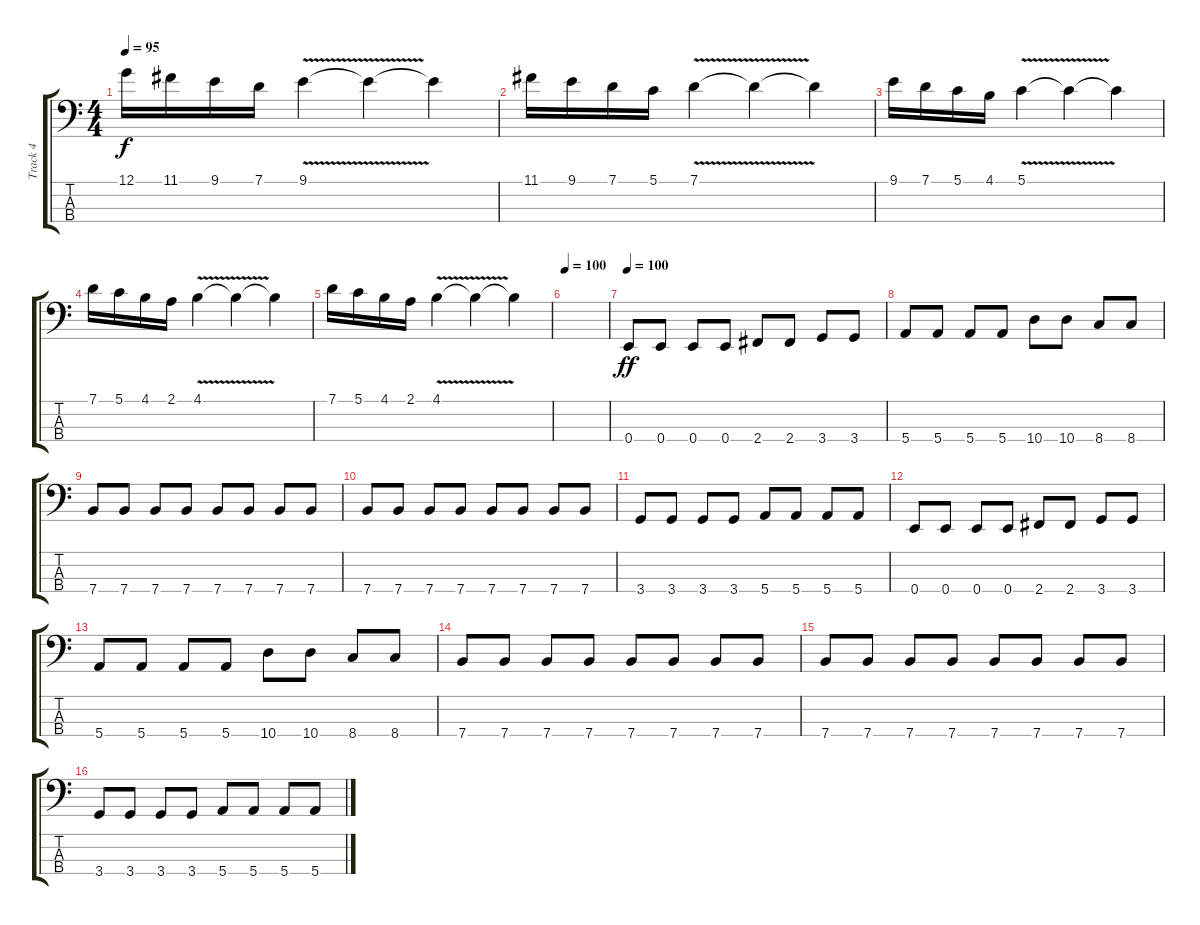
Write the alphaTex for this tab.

\track ("Track 4" "Track 4") {instrument electricbasspick}
\staff {score tabs}
\tuning (G2 D2 A1 E1) {hide}
\ts (4 4)
\tempo 95
\clef f4
\ks c
12.1.16{dy f} 11.1.16 9.1.16 7.1.16 9.1{v}.4 9.1{t}.4 9.1{t}.4 |
11.1.16 9.1.16 7.1.16 5.1.16 7.1{v}.4 7.1{t}.4 7.1{t}.4 |
9.1.16 7.1.16 5.1.16 4.1.16 5.1{v}.4 5.1{t}.4 5.1{t}.4 |
7.1.16 5.1.16 4.1.16 2.1.16 4.1{v}.4 4.1{t}.4 4.1{t}.4 |
7.1.16{volume 0} 5.1.16 4.1.16 2.1.16 4.1{v}.4 4.1{t}.4 4.1{t}.4 |
\tempo 100
|
\tempo 100
0.4.8{dy ff} 0.4.8 0.4.8 0.4.8 2.4.8 2.4.8 3.4.8 3.4.8 |
5.4.8 5.4.8 5.4.8 5.4.8 10.4.8 10.4.8 8.4.8 8.4.8 |
7.4.8 7.4.8 7.4.8 7.4.8 7.4.8 7.4.8 7.4.8 7.4.8 |
7.4.8 7.4.8 7.4.8 7.4.8 7.4.8 7.4.8 7.4.8 7.4.8 |
3.4.8 3.4.8 3.4.8 3.4.8 5.4.8 5.4.8 5.4.8 5.4.8 |
0.4.8 0.4.8 0.4.8 0.4.8 2.4.8 2.4.8 3.4.8 3.4.8 |
5.4.8 5.4.8 5.4.8 5.4.8 10.4.8 10.4.8 8.4.8 8.4.8 |
7.4.8 7.4.8 7.4.8 7.4.8 7.4.8 7.4.8 7.4.8 7.4.8 |
7.4.8 7.4.8 7.4.8 7.4.8 7.4.8 7.4.8 7.4.8 7.4.8 |
3.4.8 3.4.8 3.4.8 3.4.8 5.4.8 5.4.8 5.4.8 5.4.8
